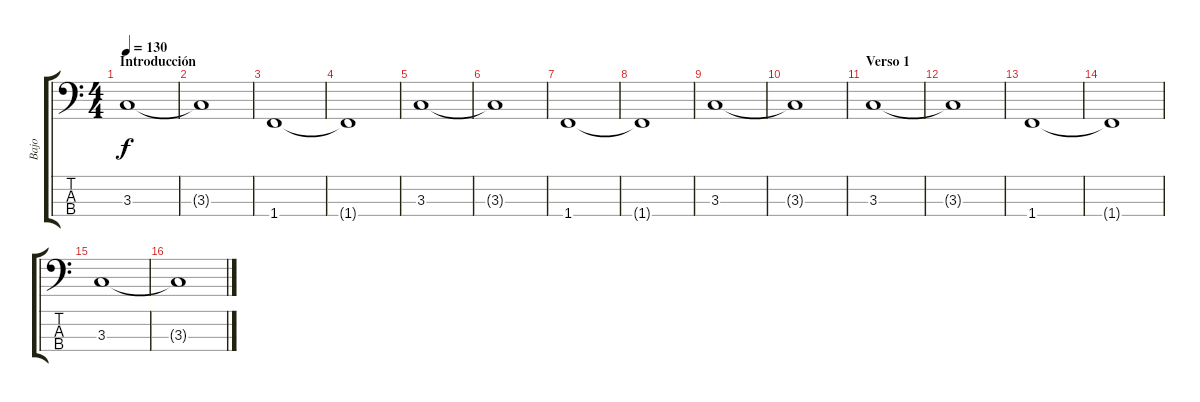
\track ("Bajo" "Bajo") {instrument electricbassfinger}
\staff {score tabs}
\tuning (G2 D2 A1 E1) {hide}
\ts (4 4)
\section ("" "Introducción")
\tempo 130
\clef f4
\ks c
3.3.1{dy f instrument electricbassfinger} |
3.3{t}.1 |
1.4.1 |
1.4{t}.1 |
3.3.1 |
3.3{t}.1 |
1.4.1 |
1.4{t}.1 |
3.3.1 |
3.3{t}.1 |
\section ("" "Verso 1")
3.3.1 |
3.3{t}.1 |
1.4.1 |
1.4{t}.1 |
3.3.1 |
3.3{t}.1
